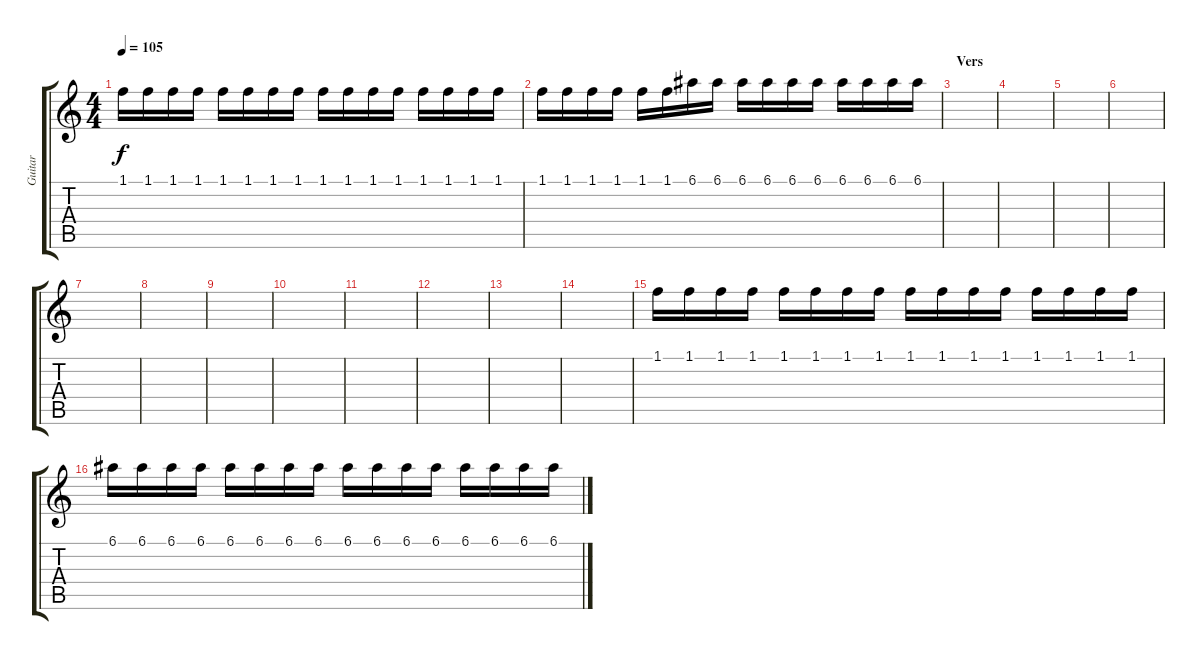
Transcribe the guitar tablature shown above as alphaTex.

\track ("Guitar" "Guitar") {instrument acousticguitarsteel}
\staff {score tabs}
\tuning (E4 B3 G3 D3 A2 E2) {hide}
\ts (4 4)
\tempo 105
\clef g2
\ks c
1.1.16{dy f instrument acousticguitarsteel} 1.1.16 1.1.16 1.1.16 1.1.16 1.1.16 1.1.16 1.1.16 1.1.16 1.1.16 1.1.16 1.1.16 1.1.16 1.1.16 1.1.16 1.1.16 |
1.1.16 1.1.16 1.1.16 1.1.16 1.1.16 1.1.16 6.1.16 6.1.16 6.1.16 6.1.16 6.1.16 6.1.16 6.1.16 6.1.16 6.1.16 6.1.16 |
\section ("" "Vers")
|
|
|
|
|
|
|
|
|
|
|
|
1.1.16 1.1.16 1.1.16 1.1.16 1.1.16 1.1.16 1.1.16 1.1.16 1.1.16 1.1.16 1.1.16 1.1.16 1.1.16 1.1.16 1.1.16 1.1.16 |
6.1.16 6.1.16 6.1.16 6.1.16 6.1.16 6.1.16 6.1.16 6.1.16 6.1.16 6.1.16 6.1.16 6.1.16 6.1.16 6.1.16 6.1.16 6.1.16
